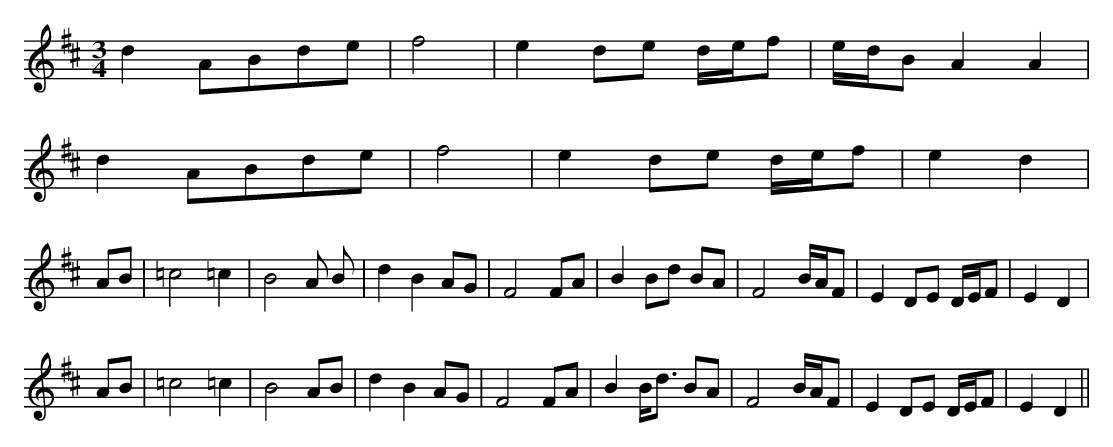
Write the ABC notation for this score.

X:1
M:3/4
K:D
d2 ABde|f4|e2 de d/e/f|e/d/B A2 A2|
d2 ABde|f4|e2 de d/e/f|e2 d2|
AB|=c4 =c2|B4 A B|d2 B2 AG|F4 FA|B2 Bd BA|F4 B/A/F|E2 DE D/E/F|E2 D2|
AB|=c4 =c2|B4 AB|d2 B2 AG|F4 FA|B2 B<d BA|F4 B/A/F|E2 DE D/E/F|E2 D2||
